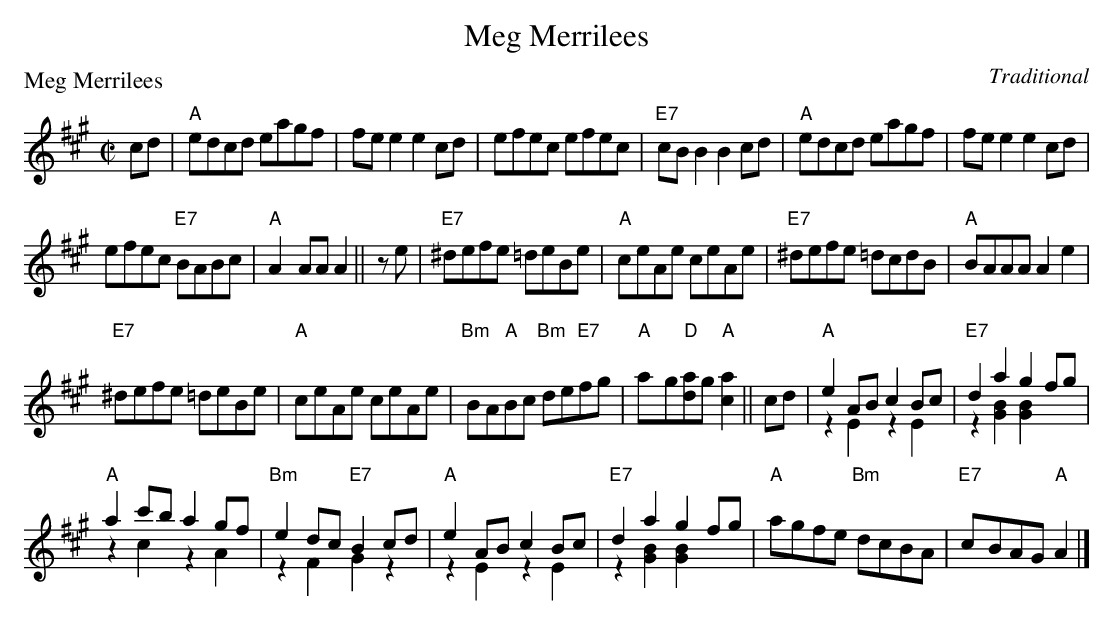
X:1
T:Meg Merrilees
P:Meg Merrilees
C:Traditional
M:C|
L:1/8
K:A
%%staves (1 2)
[V:1] cd|"A"edcd eagf|fee2 e2cd|efec efec|"E7"cBB2 B2cd|\
[V:2] x2|   x8       |x8       |x8       |    x8       |\
[V:1]    "A"edcd eagf|fee2 e2cd|
[V:2]       x8       |x8       |
[V:1]                           efec "E7"BABc|"A"A2AA A2||\
[V:2]                           x8           |   x6     ||\
[V:1] ze|"E7"^defe =deBe|"A"ceAe ceAe|"E7"^defe =dcdB|"A"BAAA A2e2|
[V:2] x2|    x8         |   x8       |     x8        |   x8       |
[V:1]    "E7"^defe =deBe|"A"ceAe ceAe|\
[V:2]         x8        |   x8       |\
[V:1]			"Bm"BA"A"Bc "Bm"de"E7"fg|"A"ag"D"[ad]g "A"[a2c2]||\
[V:2]                       x8                  |x6                     ||\
[V:1] cd|"A"e2AB c2Bc|"E7"d2a2 g2   fg|
[V:2] x2|   z2E2 z2E2|z2[B2G2][B2G2]x2|
[V:1]				    "A"a2c'b a2gf|"Bm"e2dc "E7"B2cd|\
[V:2]                                  z2c2  z2A2|    z2F2     G2z2|\
[V:1]    "A"e2AB c2Bc|"E7"d2a2 g2   fg|"A"agfe "Bm"dcBA|"E7"cBAG "A"A2|]
[V:2]       z2E2 z2E2|z2[B2G2][B2G2]x2|x8              |    x6        |]
